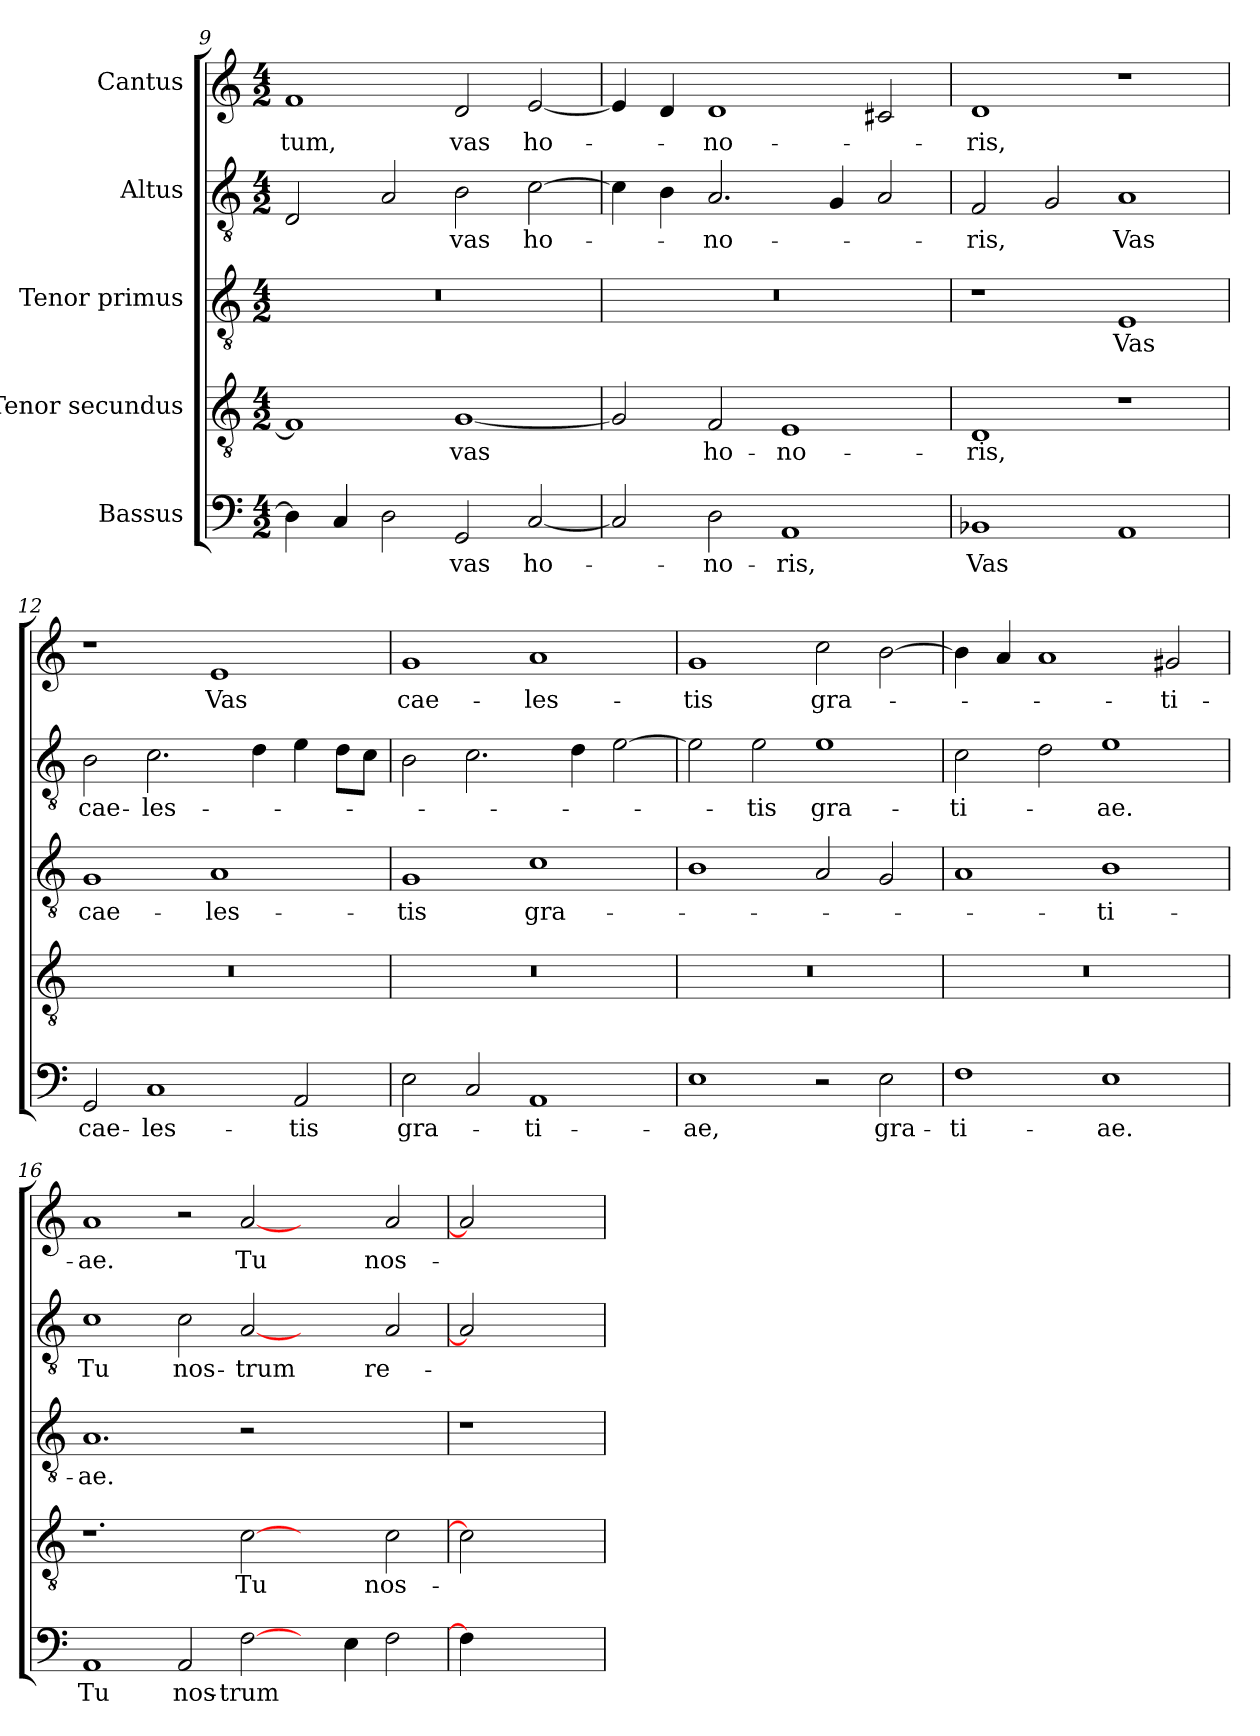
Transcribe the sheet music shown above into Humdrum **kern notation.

**kern	**text	**kern	**text	**kern	**text	**kern	**text	**kern	**text
*part5	*part5	*part4	*part4	*part3	*part3	*part2	*part2	*part1	*part1
*staff5	*staff5	*staff4	*staff4	*staff3	*staff3	*staff2	*staff2	*staff1	*staff1
*I"Bassus	*	*I"Tenor secundus	*	*I"Tenor primus	*	*I"Altus	*	*I"Cantus	*
*clefF4	*	*clefGv2	*	*clefGv2	*	*clefGv2	*	*clefG2	*
*k[]	*	*k[]	*	*k[]	*	*k[]	*	*k[]	*
*C:	*	*C:	*	*C:	*	*C:	*	*C:	*
*M4/2	*	*M4/2	*	*M4/2	*	*M4/2	*	*M4/2	*
=9	=9	=9	=9	=9	=9	=9	=9	=9	=9
4D\]	.	1F/]	.	0r	.	2D/	.	1f/	-tum,
4C/	.	.	.	.	.	.	.	.	.
2D\	.	.	.	.	.	2A/	.	.	.
!	!LO:LY:i	!	!	!	!	!	!	!	!
2GG/	vas	[1G/	vas	.	.	2B\	vas	2d/	vas
!	!LO:LY:i	!	!	!	!	!	!	!	!
[2C/	ho-	.	.	.	.	[2c\	ho-	[2e/	ho-
=10	=10	=10	=10	=10	=10	=10	=10	=10	=10
2C/]	.	2G/]	.	0r	.	4c\]	.	4e/]	.
.	.	.	.	.	.	4B\	.	4d/	.
!	!LO:LY:i	!	!	!	!	!	!	!	!
2D\	-no-	2F/	ho-	.	.	2.A/	-no-	1d/	-no-
!	!LO:LY:i	!	!	!	!	!	!	!	!
1AA/	-ris,	1E/	-no-	.	.	.	.	.	.
.	.	.	.	.	.	4G/	.	.	.
.	.	.	.	.	.	2A/	.	2c#X/	.
=11	=11	=11	=11	=11	=11	=11	=11	=11	=11
!	!LO:LY:i	!	!	!	!	!	!	!	!
1BB-X/	Vas	1D/	-ris,	1r	.	2F/	-ris,	1d/	-ris,
.	.	.	.	.	.	2G/	.	.	.
!	!	!	!	!	!	!	!LO:LY:i	!	!
1AA/	.	1r	.	1E/	Vas	1A/	Vas	1r	.
=12	=12	=12	=12	=12	=12	=12	=12	=12	=12
!	!LO:LY:i	!	!	!	!	!	!LO:LY:i	!	!
2GG/	cae-	0r	.	1G/	cae-	2B\	cae-	1r	.
!	!LO:LY:i	!	!	!	!	!	!LO:LY:i	!	!
1C/	-les-	.	.	.	.	2.c\	-les-	.	.
.	.	.	.	1A/	-les-	.	.	1e/	Vas
.	.	.	.	.	.	4d\	.	.	.
!	!LO:LY:i	!	!	!	!	!	!	!	!
2AA/	-tis	.	.	.	.	4e\	.	.	.
.	.	.	.	.	.	8d\L	.	.	.
.	.	.	.	.	.	8c\J	.	.	.
=13	=13	=13	=13	=13	=13	=13	=13	=13	=13
!	!LO:LY:i	!	!	!	!	!	!	!	!
2E\	gra-	0r	.	1G/	-tis	2B\	.	1g/	cae-
2C/	.	.	.	.	.	2.c\	.	.	.
!	!LO:LY:i	!	!	!	!	!	!	!	!
1AA/	-ti-	.	.	1c\	gra-	.	.	1a/	-les-
.	.	.	.	.	.	4d\	.	.	.
.	.	.	.	.	.	[2e\	.	.	.
!!LO:PB:g=z
=14	=14	=14	=14	=14	=14	=14	=14	=14	=14
!	!LO:LY:i	!	!	!	!	!	!	!	!
1E\	-ae,	0r	.	1B\	.	2e\]	.	1g/	-tis
!	!	!	!	!	!	!	!LO:LY:i	!	!
.	.	.	.	.	.	2e\	-tis	.	.
!	!	!	!	!	!	!	!LO:LY:i	!	!
2r	.	.	.	2A/	.	1e\	gra-	2cc\	gra-
!	!LO:LY:i	!	!	!	!	!	!	!	!
2E\	gra-	.	.	2G/	.	.	.	[2b\	.
=15	=15	=15	=15	=15	=15	=15	=15	=15	=15
!	!LO:LY:i	!	!	!	!	!	!LO:LY:i	!	!
1F\	-ti-	0r	.	1A/	.	2c\	-ti-	4b\]	.
.	.	.	.	.	.	.	.	4a/	.
.	.	.	.	.	.	2d\	.	1a/	.
!	!LO:LY:i	!	!	!	!	!	!LO:LY:i	!	!
1E\	-ae.	.	.	1B\	-ti-	1e\	-ae.	.	.
.	.	.	.	.	.	.	.	2g#X/	-ti-
=16	=16	=16	=16	=16	=16	=16	=16	=16	=16
1AA/	Tu	1.r	.	1.A/	-ae.	1c\	Tu	1a/	-ae.
2AA/	nos-	.	.	.	.	2c\	nos-	2r	.
[2F\	-trum	[2c\	Tu	2r	.	[2A/	-trum	[2a/	Tu
4ryy	.	2ryy	.	1ryy	.	2ryy	.	2ryy	.
4E\	.	.	.	.	.	.	.	.	.
2F\	.	2c\	nos-	.	.	2A/	re-	2a/	nos-
=17	=17	=17	=17	=17	=17	=17	=17	=17	=17
4F\]	.	2c\]	.	1r	.	2A/]	.	2a/]	.
2.ryy	.	.	.	.	.	.	.	.	.
.	.	2ryy	.	.	.	2ryy	.	2ryy	.
=	=	=	=	=	=	=	=	=	=
*-	*-	*-	*-	*-	*-	*-	*-	*-	*-
